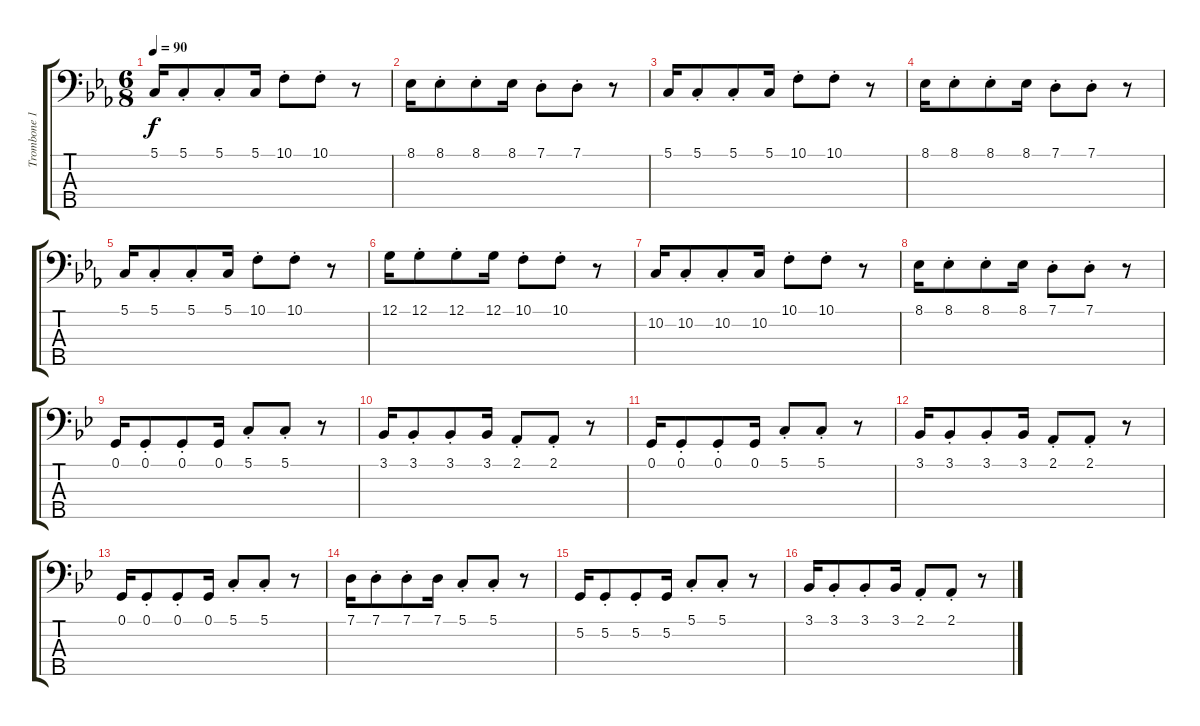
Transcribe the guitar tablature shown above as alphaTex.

\track ("Trombone 1" "Trombone 1") {instrument trombone}
\staff {score tabs}
\tuning (G2 D2 A1 E1 B0) {hide}
\ts (6 8)
\tempo 90
\clef f4
\ks cminor
5.1.16{dy f} 5.1{st}.8 5.1{st}.8 5.1.16 10.1{st}.8 10.1{st}.8 r.8 |
8.1.16 8.1{st}.8 8.1{st}.8 8.1.16 7.1{st}.8 7.1{st}.8 r.8 |
5.1.16 5.1{st}.8 5.1{st}.8 5.1.16 10.1{st}.8 10.1{st}.8 r.8 |
8.1.16 8.1{st}.8 8.1{st}.8 8.1.16 7.1{st}.8 7.1{st}.8 r.8 |
5.1.16 5.1{st}.8 5.1{st}.8 5.1.16 10.1{st}.8 10.1{st}.8 r.8 |
12.1.16 12.1{st}.8 12.1{st}.8 12.1.16 10.1{st}.8 10.1{st}.8 r.8 |
10.2.16 10.2{st}.8 10.2{st}.8 10.2.16 10.1{st}.8 10.1{st}.8 r.8 |
8.1.16 8.1{st}.8 8.1{st}.8 8.1.16 7.1{st}.8 7.1{st}.8 r.8 |
\ks gminor
0.1.16 0.1{st}.8 0.1{st}.8 0.1.16 5.1{st}.8 5.1{st}.8 r.8 |
3.1.16 3.1{st}.8 3.1{st}.8 3.1.16 2.1{st}.8 2.1{st}.8 r.8 |
0.1.16 0.1{st}.8 0.1{st}.8 0.1.16 5.1{st}.8 5.1{st}.8 r.8 |
3.1.16 3.1{st}.8 3.1{st}.8 3.1.16 2.1{st}.8 2.1{st}.8 r.8 |
0.1.16 0.1{st}.8 0.1{st}.8 0.1.16 5.1{st}.8 5.1{st}.8 r.8 |
7.1.16 7.1{st}.8 7.1{st}.8 7.1.16 5.1{st}.8 5.1{st}.8 r.8 |
5.2.16 5.2{st}.8 5.2{st}.8 5.2.16 5.1{st}.8 5.1{st}.8 r.8 |
3.1.16 3.1{st}.8 3.1{st}.8 3.1.16 2.1{st}.8 2.1{st}.8 r.8
